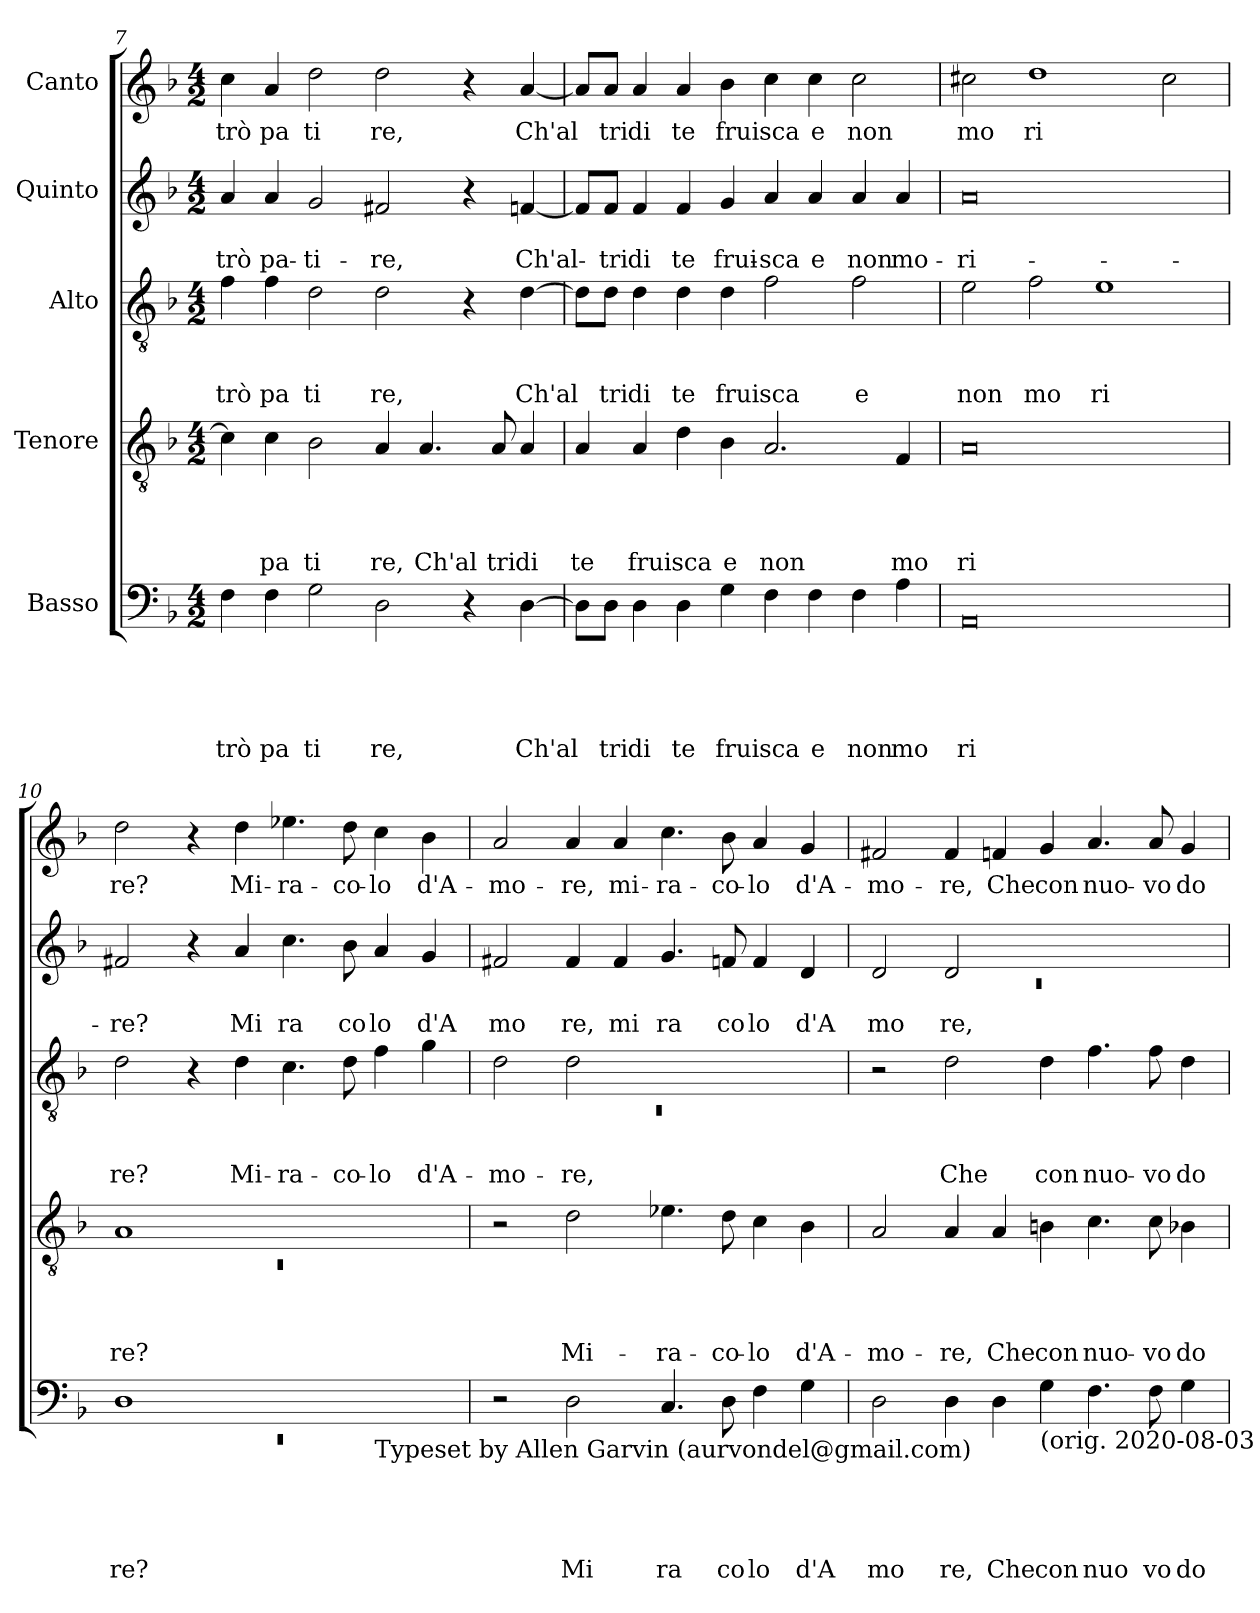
**kern	**text	**text	**text	**text	**text	**kern	**text	**text	**text	**text	**kern	**text	**text	**text	**kern	**text	**text	**kern	**text
*part5	*part5	*part5	*part5	*part5	*part5	*part4	*part4	*part4	*part4	*part4	*part3	*part3	*part3	*part3	*part2	*part2	*part2	*part1	*part1
*staff5	*staff5	*staff5	*staff5	*staff5	*staff5	*staff4	*staff4	*staff4	*staff4	*staff4	*staff3	*staff3	*staff3	*staff3	*staff2	*staff2	*staff2	*staff1	*staff1
*I"Basso	*	*	*	*	*	*I"Tenore	*	*	*	*	*I"Alto	*	*	*	*I"Quinto	*	*	*I"Canto	*
*clefF4	*	*	*	*	*	*clefGv2	*	*	*	*	*clefGv2	*	*	*	*clefG2	*	*	*clefG2	*
*k[b-]	*	*	*	*	*	*k[b-]	*	*	*	*	*k[b-]	*	*	*	*k[b-]	*	*	*k[b-]	*
*F:	*	*	*	*	*	*F:	*	*	*	*	*F:	*	*	*	*F:	*	*	*F:	*
*M4/2	*	*	*	*	*	*M4/2	*	*	*	*	*M4/2	*	*	*	*M4/2	*	*	*M4/2	*
=7	=7	=7	=7	=7	=7	=7	=7	=7	=7	=7	=7	=7	=7	=7	=7	=7	=7	=7	=7
!	!	!	!	!	!LO:LY:b	!	!	!	!	!	!	!	!	!LO:LY:b	!	!	!LO:LY:b	!	!LO:LY:b
4F\	.	.	.	.	trò	4c\]	.	.	.	.	4f\	.	.	trò	4a/	.	-trò	4cc\	trò
!	!	!	!	!	!LO:LY:b	!	!	!	!	!LO:LY:b	!	!	!	!LO:LY:b	!	!	!LO:LY:b	!	!LO:LY:b
4F\	.	.	.	.	pa	4c\	.	.	.	pa	4f\	.	.	pa	4a/	.	pa-	4a/	pa
!	!	!	!	!	!LO:LY:b	!	!	!	!	!LO:LY:b	!	!	!	!LO:LY:b	!	!	!LO:LY:b	!	!LO:LY:b
2G\	.	.	.	.	ti	2B-\	.	.	.	ti	2d\	.	.	ti	2g/	.	-ti-	2dd\	ti
!	!	!	!	!	!LO:LY:b	!	!	!	!	!LO:LY:b	!	!	!	!LO:LY:b	!	!	!LO:LY:b	!	!LO:LY:b
2D\	.	.	.	.	re,	4A/	.	.	.	re,	2d\	.	.	re,	2f#X/	.	-re,	2dd\	re,
!	!	!	!	!	!	!	!	!	!	!LO:LY:b	!	!	!	!	!	!	!	!	!
.	.	.	.	.	.	4.A/	.	.	.	Ch'al	.	.	.	.	.	.	.	.	.
4r	.	.	.	.	.	.	.	.	.	.	4r	.	.	.	4r	.	.	4r	.
!	!	!	!	!	!	!	!	!	!	!LO:LY:b	!	!	!	!	!	!	!	!	!
.	.	.	.	.	.	8A/	.	.	.	tri	.	.	.	.	.	.	.	.	.
!	!	!	!	!	!LO:LY:b	!	!	!	!	!LO:LY:b	!	!	!	!LO:LY:b	!	!	!LO:LY:b	!	!LO:LY:b
[>4D\	.	.	.	.	Ch'al	4A/	.	.	.	di	[>4d\	.	.	Ch'al	[<4fn/	.	Ch'al-	[<4a/	Ch'al
=8	=8	=8	=8	=8	=8	=8	=8	=8	=8	=8	=8	=8	=8	=8	=8	=8	=8	=8	=8
!	!	!	!	!	!	!	!	!	!	!LO:LY:b	!	!	!	!	!	!	!	!	!
8D\L]	.	.	.	.	.	4A/	.	.	.	te	8d\L]	.	.	.	8f/L]	.	.	8a/L]	.
!	!	!	!	!	!LO:LY:b	!	!	!	!	!	!	!	!	!LO:LY:b	!	!	!LO:LY:b	!	!LO:LY:b
8D\J	.	.	.	.	tri	.	.	.	.	.	8d\J	.	.	tri	8f/J	.	-tri	8a/J	tri
!	!	!	!	!	!LO:LY:b	!	!	!	!	!LO:LY:b	!	!	!	!LO:LY:b	!	!	!LO:LY:b	!	!LO:LY:b
4D\	.	.	.	.	di	4A/	.	.	.	frui	4d\	.	.	di	4f/	.	di	4a/	di
!	!	!	!	!	!LO:LY:b	!	!	!	!	!LO:LY:b	!	!	!	!LO:LY:b	!	!	!LO:LY:b	!	!LO:LY:b
4D\	.	.	.	.	te	4d\	.	.	.	sca	4d\	.	.	te	4f/	.	te	4a/	te
!	!	!	!	!	!LO:LY:b	!	!	!	!	!LO:LY:b	!	!	!	!LO:LY:b	!	!	!LO:LY:b	!	!LO:LY:b
4G\	.	.	.	.	frui	4B-\	.	.	.	e	4d\	.	.	frui	4g/	.	frui-	4b-\	frui
!	!	!	!	!	!LO:LY:b	!	!	!	!	!LO:LY:b	!	!	!	!LO:LY:b	!	!	!LO:LY:b	!	!LO:LY:b
4F\	.	.	.	.	sca	2.A/	.	.	.	non	2f\	.	.	sca	4a/	.	-sca	4cc\	sca
!	!	!	!	!	!LO:LY:b	!	!	!	!	!	!	!	!	!	!	!	!LO:LY:b	!	!LO:LY:b
4F\	.	.	.	.	e	.	.	.	.	.	.	.	.	.	4a/	.	e	4cc\	e
!	!	!	!	!	!LO:LY:b	!	!	!	!	!	!	!	!	!LO:LY:b	!	!	!LO:LY:b	!	!LO:LY:b
4F\	.	.	.	.	non	.	.	.	.	.	2f\	.	.	e	4a/	.	non	2cc\	non
!	!	!	!	!	!LO:LY:b	!	!	!	!	!LO:LY:b	!	!	!	!	!	!	!LO:LY:b	!	!
4A\	.	.	.	.	mo	4F/	.	.	.	mo	.	.	.	.	4a/	.	mo-	.	.
=9	=9	=9	=9	=9	=9	=9	=9	=9	=9	=9	=9	=9	=9	=9	=9	=9	=9	=9	=9
!	!	!	!	!	!LO:LY:b	!	!	!	!	!LO:LY:b	!	!	!	!LO:LY:b	!	!	!LO:LY:b	!	!LO:LY:b
0AA	.	.	.	.	ri	0A	.	.	.	ri	2e\	.	.	non	0a	.	-ri-	2cc#X\	mo
!	!	!	!	!	!	!	!	!	!	!	!	!	!	!LO:LY:b	!	!	!	!	!LO:LY:b
.	.	.	.	.	.	.	.	.	.	.	2f\	.	.	mo	.	.	.	1dd	ri
!	!	!	!	!	!	!	!	!	!	!	!	!	!	!LO:LY:b	!	!	!	!	!
.	.	.	.	.	.	.	.	.	.	.	1e	.	.	ri	.	.	.	.	.
.	.	.	.	.	.	.	.	.	.	.	.	.	.	.	.	.	.	2cc#\	.
!!LO:LB:g=z
=10	=10	=10	=10	=10	=10	=10	=10	=10	=10	=10	=10	=10	=10	=10	=10	=10	=10	=10	=10
*^	*	*	*	*	*	*^	*	*	*	*	*	*	*	*	*	*	*	*	*
!	!LO:N:vis=1	!	!	!	!	!LO:LY:b	!	!LO:N:vis=1	!	!	!	!LO:LY:b	!	!	!	!LO:LY:b	!	!	!LO:LY:b	!	!LO:LY:b
*	*^	*	*	*	*	*	*	*	*	*	*	*	*	*	*	*	*	*	*	*	*
1D	0rEE	1.ryy	.	.	.	.	re?	1A	0rC	.	.	.	re?	2d\	.	.	re?	2f#X/	.	-re?	2dd\	re?
.	.	.	.	.	.	.	.	.	.	.	.	.	.	4r	.	.	.	4r	.	.	4r	.
!	!	!	!	!	!	!	!	!	!	!	!	!	!	!	!	!	!LO:LY:b	!	!	!LO:LY:b	!	!LO:LY:b
.	.	.	.	.	.	.	.	.	.	.	.	.	.	4d\	.	.	Mi-	4a/	.	Mi	4dd\	Mi-
!	!	!	!	!	!	!	!	!	!	!	!	!	!	!	!	!	!LO:LY:b	!	!	!LO:LY:b	!	!LO:LY:b
1ryy	.	.	.	.	.	.	.	1ryy	.	.	.	.	.	4.c\	.	.	-ra-	4.cc\	.	ra	4.ee-X\	-ra-
!	!	!	!	!	!	!	!	!	!	!	!	!	!	!	!	!	!LO:LY:b	!	!	!LO:LY:b	!	!LO:LY:b
.	.	.	.	.	.	.	.	.	.	.	.	.	.	8d\	.	.	-co-	8b-\	.	co	8dd\	-co-
!	!	!LO:TX:b:t=Typeset by Allen Garvin (aurvondel@gmail.com)	!	!	!	!	!	!	!	!	!	!	!	!	!	!	!	!	!	!	!	!
!	!	!	!	!	!	!	!	!	!	!	!	!	!	!	!	!	!LO:LY:b	!	!	!LO:LY:b	!	!LO:LY:b
.	.	2ryy	.	.	.	.	.	.	.	.	.	.	.	4f\	.	.	-lo	4a/	.	lo	4cc\	-lo
!	!	!	!	!	!	!	!	!	!	!	!	!	!	!	!	!	!LO:LY:b	!	!	!LO:LY:b	!	!LO:LY:b
.	.	.	.	.	.	.	.	.	.	.	.	.	.	4g\	.	.	d'A-	4g/	.	d'A	4b-\	d'A-
*	*	*	*	*	*	*	*	*v	*v	*	*	*	*	*	*	*	*	*	*	*	*	*
=11	=11	=11	=11	=11	=11	=11	=11	=11	=11	=11	=11	=11	=11	=11	=11	=11	=11	=11	=11	=11	=11
*	*	*	*	*	*	*	*	*	*	*	*	*	*^	*	*	*	*	*	*	*	*
!	!	!	!	!	!	!	!	!	!	!	!	!	!	!LO:N:vis=1	!	!	!LO:LY:b	!	!	!LO:LY:b	!	!LO:LY:b
*v	*v	*v	*	*	*	*	*	*	*	*	*	*	*	*	*	*	*	*	*	*	*	*
2r	.	.	.	.	.	2r	.	.	.	.	2d\	0rC	.	.	-mo-	2f#X/	.	mo	2a/	-mo-
!	!	!	!	!	!LO:LY:b	!	!	!	!	!LO:LY:b	!	!	!	!	!LO:LY:b	!	!	!LO:LY:b	!	!LO:LY:b
2D\	.	.	.	.	Mi	2d\	.	.	.	Mi-	2d\	.	.	.	-re,	4f#/	.	re,	4a/	-re,
!	!	!	!	!	!	!	!	!	!	!	!	!	!	!	!	!	!	!LO:LY:b	!	!LO:LY:b
.	.	.	.	.	.	.	.	.	.	.	.	.	.	.	.	4f#/	.	mi	4a/	mi-
!	!	!	!	!	!LO:LY:b	!	!	!	!	!LO:LY:b	!	!	!	!	!	!	!	!LO:LY:b	!	!LO:LY:b
4.C/	.	.	.	.	ra	4.e-X\	.	.	.	-ra-	1ryy	.	.	.	.	4.g/	.	ra	4.cc\	-ra-
!	!	!	!	!	!LO:LY:b	!	!	!	!	!LO:LY:b	!	!	!	!	!	!	!	!LO:LY:b	!	!LO:LY:b
8D\	.	.	.	.	co	8d\	.	.	.	-co-	.	.	.	.	.	8fn/	.	co	8b-\	-co-
!	!	!	!	!	!LO:LY:b	!	!	!	!	!LO:LY:b	!	!	!	!	!	!	!	!LO:LY:b	!	!LO:LY:b
4F\	.	.	.	.	lo	4c\	.	.	.	-lo	.	.	.	.	.	4f/	.	lo	4a/	-lo
!	!	!	!	!	!LO:LY:b	!	!	!	!	!LO:LY:b	!	!	!	!	!	!	!	!LO:LY:b	!	!LO:LY:b
4G\	.	.	.	.	d'A	4B-\	.	.	.	d'A-	.	.	.	.	.	4d/	.	d'A	4g/	d'A-
*	*	*	*	*	*	*	*	*	*	*	*v	*v	*	*	*	*	*	*	*	*
=12	=12	=12	=12	=12	=12	=12	=12	=12	=12	=12	=12	=12	=12	=12	=12	=12	=12	=12	=12
*	*	*	*	*	*	*	*	*	*	*	*	*	*	*	*^	*	*	*	*
!	!	!	!	!	!LO:LY:b	!	!	!	!	!LO:LY:b	!	!	!	!	!	!LO:N:vis=1	!	!LO:LY:b	!	!LO:LY:b
2D\	.	.	.	.	mo	2A/	.	.	.	-mo-	2r	.	.	.	2d/	0rc	.	mo	2f#X/	-mo-
!	!	!	!	!	!LO:LY:b	!	!	!	!	!LO:LY:b	!	!	!	!LO:LY:b	!	!	!	!LO:LY:b	!	!LO:LY:b
4D\	.	.	.	.	re,	4A/	.	.	.	-re,	2d\	.	.	Che	2d/	.	.	re,	4f#/	-re,
!	!	!	!	!	!LO:LY:b	!	!	!	!	!LO:LY:b	!	!	!	!	!	!	!	!	!	!LO:LY:b
4D\	.	.	.	.	Che	4A/	.	.	.	Che	.	.	.	.	.	.	.	.	4f/	Che
!LO:TX:b:t=(orig. 2020-08-03	!	!	!	!	!	!	!	!	!	!	!	!	!	!	!	!	!	!	!	!
!	!	!	!	!	!LO:LY:b	!	!	!	!	!LO:LY:b	!	!	!	!LO:LY:b	!	!	!	!	!	!LO:LY:b
4G\	.	.	.	.	con	4Bn\	.	.	.	con	4d\	.	.	con	1ryy	.	.	.	4g/	con
!	!	!	!	!	!LO:LY:b	!	!	!	!	!LO:LY:b	!	!	!	!LO:LY:b	!	!	!	!	!	!LO:LY:b
4.F\	.	.	.	.	nuo	4.c\	.	.	.	nuo-	4.f\	.	.	nuo-	.	.	.	.	4.a/	nuo-
!	!	!	!	!	!LO:LY:b	!	!	!	!	!LO:LY:b	!	!	!	!LO:LY:b	!	!	!	!	!	!LO:LY:b
8F\	.	.	.	.	vo	8c\	.	.	.	-vo	8f\	.	.	-vo	.	.	.	.	8a/	-vo
!	!	!	!	!	!LO:LY:b	!	!	!	!	!LO:LY:b	!	!	!	!LO:LY:b	!	!	!	!	!	!LO:LY:b
4G\	.	.	.	.	do	4B-X\	.	.	.	do-	4d\	.	.	do-	.	.	.	.	4g/	do-
*	*	*	*	*	*	*	*	*	*	*	*	*	*	*	*v	*v	*	*	*	*
=	=	=	=	=	=	=	=	=	=	=	=	=	=	=	=	=	=	=	=
*-	*-	*-	*-	*-	*-	*-	*-	*-	*-	*-	*-	*-	*-	*-	*-	*-	*-	*-	*-
